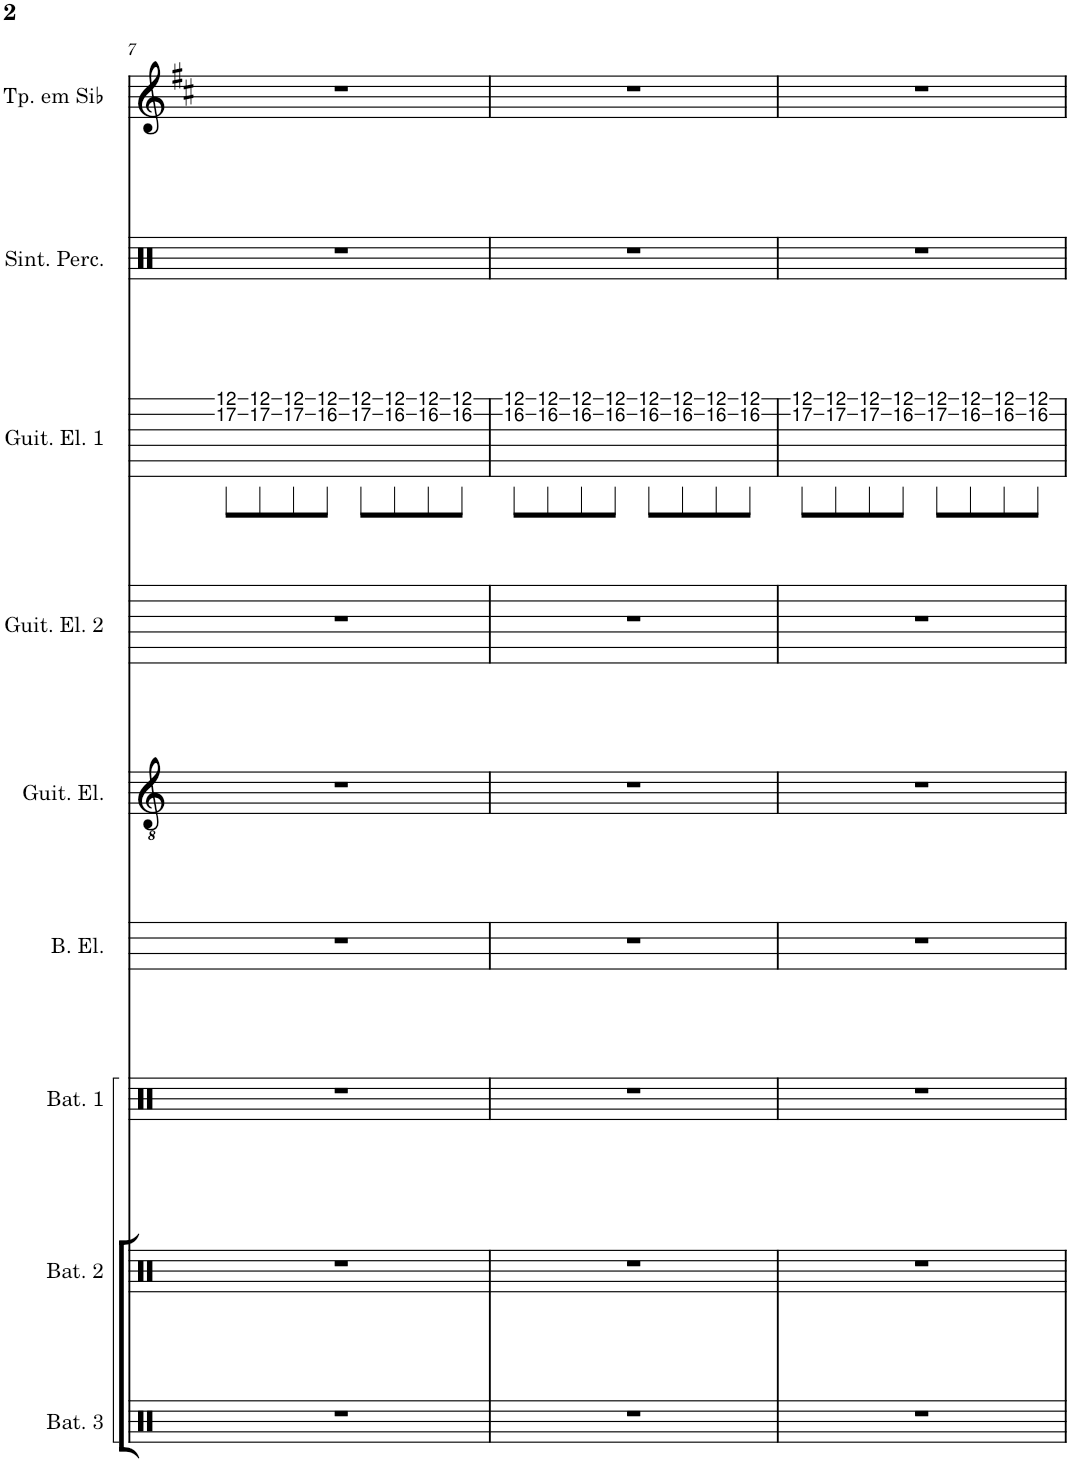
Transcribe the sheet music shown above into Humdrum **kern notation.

**kern	**kern	**kern	**kern	**kern	**kern	**kern	**kern	**kern
*part9	*part8	*part7	*part6	*part5	*part4	*part3	*part2	*part1
*staff9	*staff8	*staff7	*staff6	*staff5	*staff4	*staff3	*staff2	*staff1
*I"Bateria 3	*I"Bateria 2	*I"Bateria 1	*I"Baixo Elétrico	*I"Guitarra Elétrica	*I"Guitarra Elétrica 2	*I"Guitarra Elétrica 1	*I"Sintetizador de percussão	*I"Trompete em Sib
*I'Bat. 3	*I'Bat. 2	*I'Bat. 1	*I'B. El.	*I'Guit. El.	*I'Guit. El. 2	*I'Guit. El. 1	*I'Sint. Perc.	*I'Tp. em Sib
!!LO:PB:g=z
*clefX	*clefX	*clefX	*	*clefGv2	*	*	*clefX	*clefG2
*	*	*	*Trd7c12	*	*	*	*	*Trd1c2
*k[]	*k[]	*k[]	*k[]	*k[]	*k[]	*k[]	*k[]	*k[f#c#]
*M4/4	*M4/4	*M4/4	*M4/4	*M4/4	*M4/4	*M4/4	*M4/4	*M4/4
=7	=7	=7	=7	=7	=7	=7	=7	=7
1r	1r	1r	1r	1r	1r	8cc#\ 8cc#\L	1r	1r
.	.	.	.	.	.	8cc#\ 8cc#\	.	.
.	.	.	.	.	.	8cc#\ 8cc#\	.	.
.	.	.	.	.	.	8ccn\ 8cc#X\J	.	.
.	.	.	.	.	.	8cc#\ 8cc#\L	.	.
.	.	.	.	.	.	8ccn\ 8cc#X\	.	.
.	.	.	.	.	.	8ccn\ 8cc#X\	.	.
.	.	.	.	.	.	8ccn\ 8cc#X\J	.	.
=8	=8	=8	=8	=8	=8	=8	=8	=8
1r	1r	1r	1r	1r	1r	8ccn\ 8cc#X\L	1r	1r
.	.	.	.	.	.	8ccn\ 8cc#X\	.	.
.	.	.	.	.	.	8ccn\ 8cc#X\	.	.
.	.	.	.	.	.	8ccn\ 8cc#X\J	.	.
.	.	.	.	.	.	8ccn\ 8cc#X\L	.	.
.	.	.	.	.	.	8ccn\ 8cc#X\	.	.
.	.	.	.	.	.	8ccn\ 8cc#X\	.	.
.	.	.	.	.	.	8ccn\ 8cc#X\J	.	.
=9	=9	=9	=9	=9	=9	=9	=9	=9
1r	1r	1r	1r	1r	1r	8cc#\ 8cc#\L	1r	1r
.	.	.	.	.	.	8cc#\ 8cc#\	.	.
.	.	.	.	.	.	8cc#\ 8cc#\	.	.
.	.	.	.	.	.	8ccn\ 8cc#X\J	.	.
.	.	.	.	.	.	8cc#\ 8cc#\L	.	.
.	.	.	.	.	.	8ccn\ 8cc#X\	.	.
.	.	.	.	.	.	8ccn\ 8cc#X\	.	.
.	.	.	.	.	.	8ccn\ 8cc#X\J	.	.
=	=	=	=	=	=	=	=	=
*-	*-	*-	*-	*-	*-	*-	*-	*-
